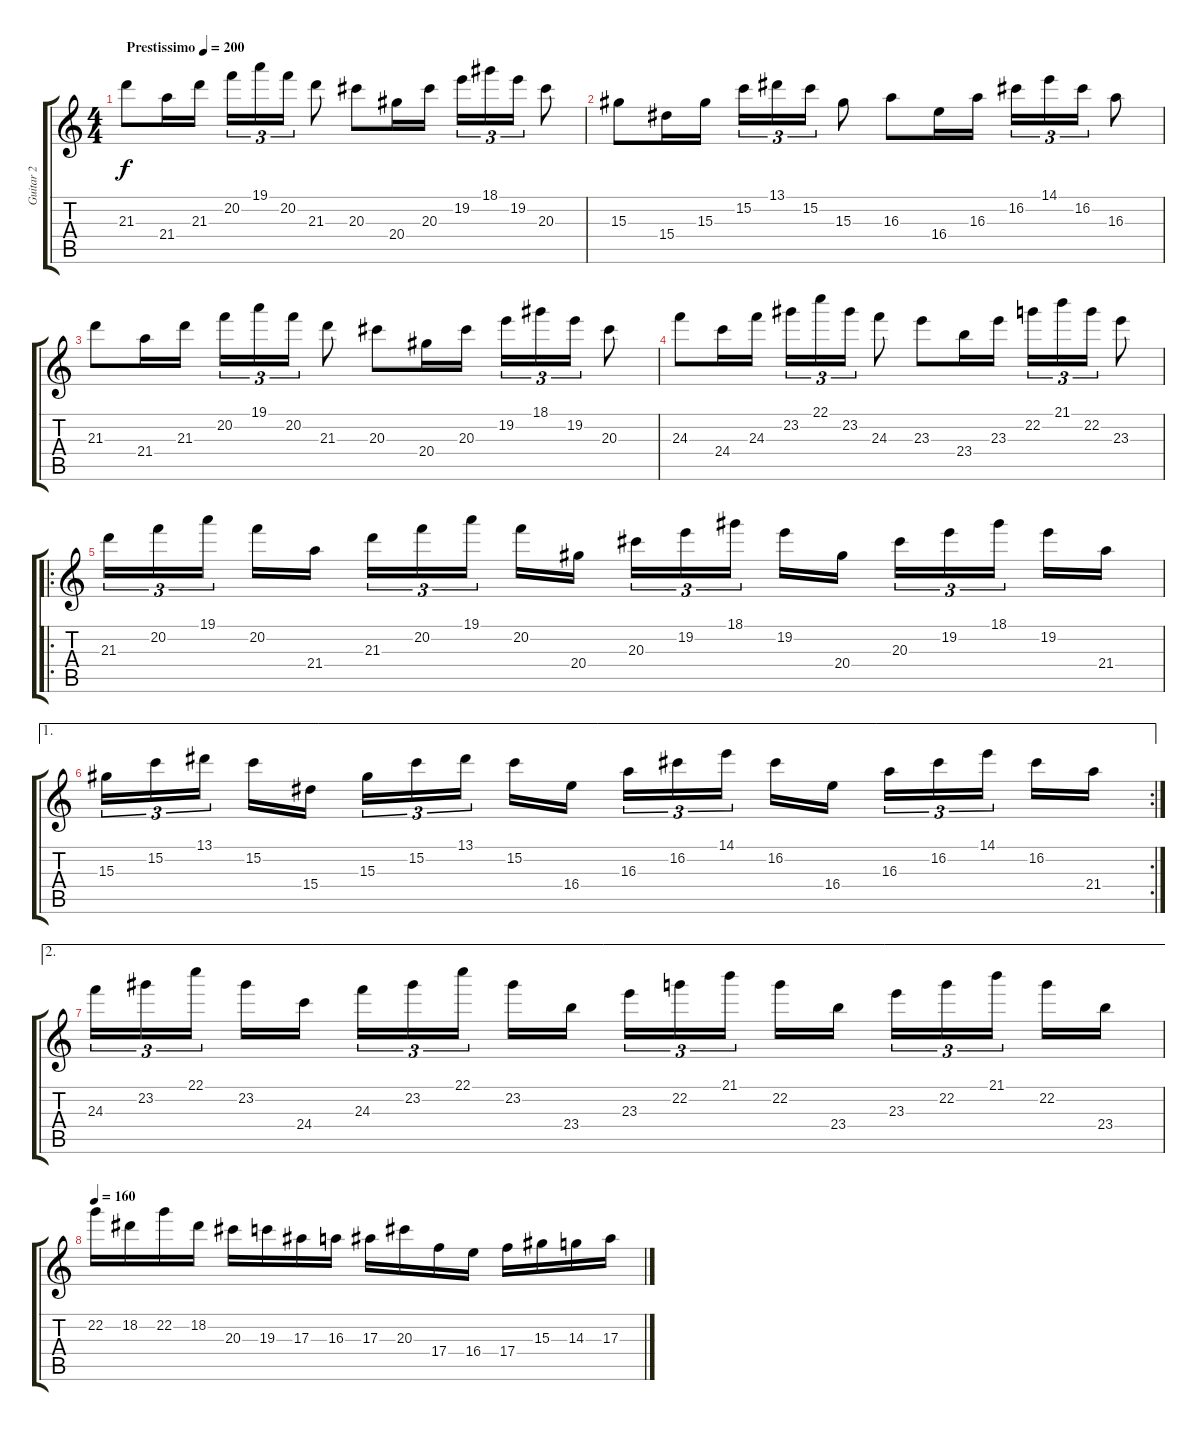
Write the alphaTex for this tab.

\track ("Guitar 2" "Guitar 2") {instrument distortionguitar}
\staff {score tabs}
\tuning (D4 A3 F3 C3 G2 C2) {hide}
\ts (4 4)
\tempo (200 "Prestissimo")
\clef g2
\ks c
21.3.8{dy f instrument distortionguitar} 21.4.16 21.3.16 20.2.16{tu (3 2)} 19.1.16{tu (3 2)} 20.2.16{tu (3 2)} 21.3.8 20.3.8 20.4.16 20.3.16 19.2.16{tu (3 2)} 18.1.16{tu (3 2)} 19.2.16{tu (3 2)} 20.3.8 |
15.3.8 15.4.16 15.3.16 15.2.16{tu (3 2)} 13.1.16{tu (3 2)} 15.2.16{tu (3 2)} 15.3.8 16.3.8 16.4.16 16.3.16 16.2.16{tu (3 2)} 14.1.16{tu (3 2)} 16.2.16{tu (3 2)} 16.3.8 |
21.3.8 21.4.16 21.3.16 20.2.16{tu (3 2)} 19.1.16{tu (3 2)} 20.2.16{tu (3 2)} 21.3.8 20.3.8 20.4.16 20.3.16 19.2.16{tu (3 2)} 18.1.16{tu (3 2)} 19.2.16{tu (3 2)} 20.3.8 |
24.3.8 24.4.16 24.3.16 23.2.16{tu (3 2)} 22.1.16{tu (3 2)} 23.2.16{tu (3 2)} 24.3.8 23.3.8 23.4.16 23.3.16 22.2.16{tu (3 2)} 21.1.16{tu (3 2)} 22.2.16{tu (3 2)} 23.3.8 |
\ro
21.3.16{tu (3 2)} 20.2.16{tu (3 2)} 19.1.16{tu (3 2) beam splitsecondary} 20.2.16 21.4.16 21.3.16{tu (3 2)} 20.2.16{tu (3 2)} 19.1.16{tu (3 2) beam splitsecondary} 20.2.16 20.4.16 20.3.16{tu (3 2)} 19.2.16{tu (3 2)} 18.1.16{tu (3 2) beam splitsecondary} 19.2.16 20.4.16 20.3.16{tu (3 2)} 19.2.16{tu (3 2)} 18.1.16{tu (3 2) beam splitsecondary} 19.2.16 21.4.16 |
\ae 1
\rc 2
15.3.16{tu (3 2)} 15.2.16{tu (3 2)} 13.1.16{tu (3 2) beam splitsecondary} 15.2.16 15.4.16 15.3.16{tu (3 2)} 15.2.16{tu (3 2)} 13.1.16{tu (3 2) beam splitsecondary} 15.2.16 16.4.16 16.3.16{tu (3 2)} 16.2.16{tu (3 2)} 14.1.16{tu (3 2) beam splitsecondary} 16.2.16 16.4.16 16.3.16{tu (3 2)} 16.2.16{tu (3 2)} 14.1.16{tu (3 2) beam splitsecondary} 16.2.16 21.4.16 |
\ae 2
24.3.16{tu (3 2)} 23.2.16{tu (3 2)} 22.1.16{tu (3 2) beam splitsecondary} 23.2.16 24.4.16 24.3.16{tu (3 2)} 23.2.16{tu (3 2)} 22.1.16{tu (3 2) beam splitsecondary} 23.2.16 23.4.16 23.3.16{tu (3 2)} 22.2.16{tu (3 2)} 21.1.16{tu (3 2) beam splitsecondary} 22.2.16 23.4.16 23.3.16{tu (3 2)} 22.2.16{tu (3 2)} 21.1.16{tu (3 2) beam splitsecondary} 22.2.16 23.4.16 |
\tempo 160
22.2.16 18.2.16 22.2.16 18.2.16 20.3.16 19.3.16 17.3.16 16.3.16 17.3.16 20.3.16 17.4.16 16.4.16 17.4.16 15.3.16 14.3.16 17.3.16
